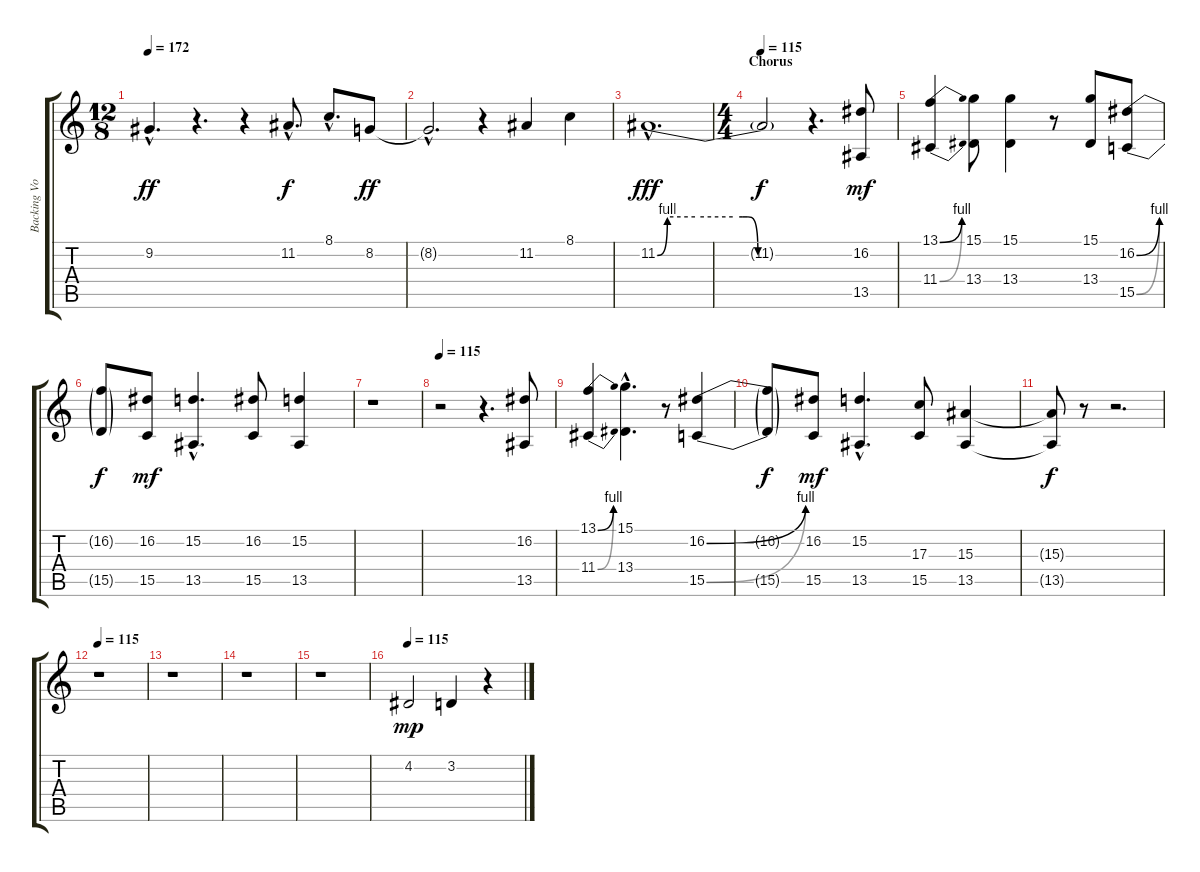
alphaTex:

\track ("Backing Vocals" "Backing Vo") {instrument oboe}
\staff {score tabs}
\tuning (E4 B3 G3 D3 A2 E2) {hide}
\ts (12 8)
\tempo 172
\clef g2
\ks c
9.2{hac t}.4{d dy ff} r.4{d} r.4 11.2{hac}.8{d dy f} 8.1{hac}.8{d} 8.2.8{dy ff} |
8.2{hac t}.2{d} r.4 11.2.4 8.1.4 |
11.2{be (custom 0 0 4 4 15 4 30 4 34 4 36 4 40 0 45 0 60 0) hac}.1{d dy fff} |
\ts (4 4)
\section ("" "Chorus")
\tempo 115
11.2{t}.2{dy f} r.4{d} (16.2 13.5).8{dy mf} |
(13.1{be (bend 0 0 60 4)} 11.4{be (bend 0 0 60 4)}).4 (15.1 13.4).8 (15.1 13.4).4 r.8 (15.1 13.4).8 (16.2{be (bend 0 0 60 4)} 15.5{be (bend 0 0 60 4)}).8 |
(16.2{t} 15.5{t}).8{dy f} (16.2 15.5).8{dy mf} (15.2{hac} 13.5{hac}).4{d} (16.2 15.5).8 (15.2 13.5).4 |
r.1 |
\tempo 115
r.2 r.4{d} (16.2 13.5).8 |
(13.1{be (bend 0 0 60 4)} 11.4{be (bend 0 0 60 4)}).4 (15.1{hac} 13.4{hac}).4{d} r.8 (16.2{be (bend 0 0 60 4)} 15.5{be (bend 0 0 60 4)}).4 |
(16.2{t} 15.5{t}).8{dy f} (16.2 15.5).8{dy mf} (15.2{hac} 13.5{hac}).4{d} (17.3 15.5).8 (15.3 13.5).4 |
(15.3{t} 13.5{t}).8{dy f} r.8 r.2{d} |
\tempo 115
r.1 |
r.1 |
r.1 |
r.1 |
\tempo 115
4.2.2{dy mp volume 10} 3.2.4 r.4
